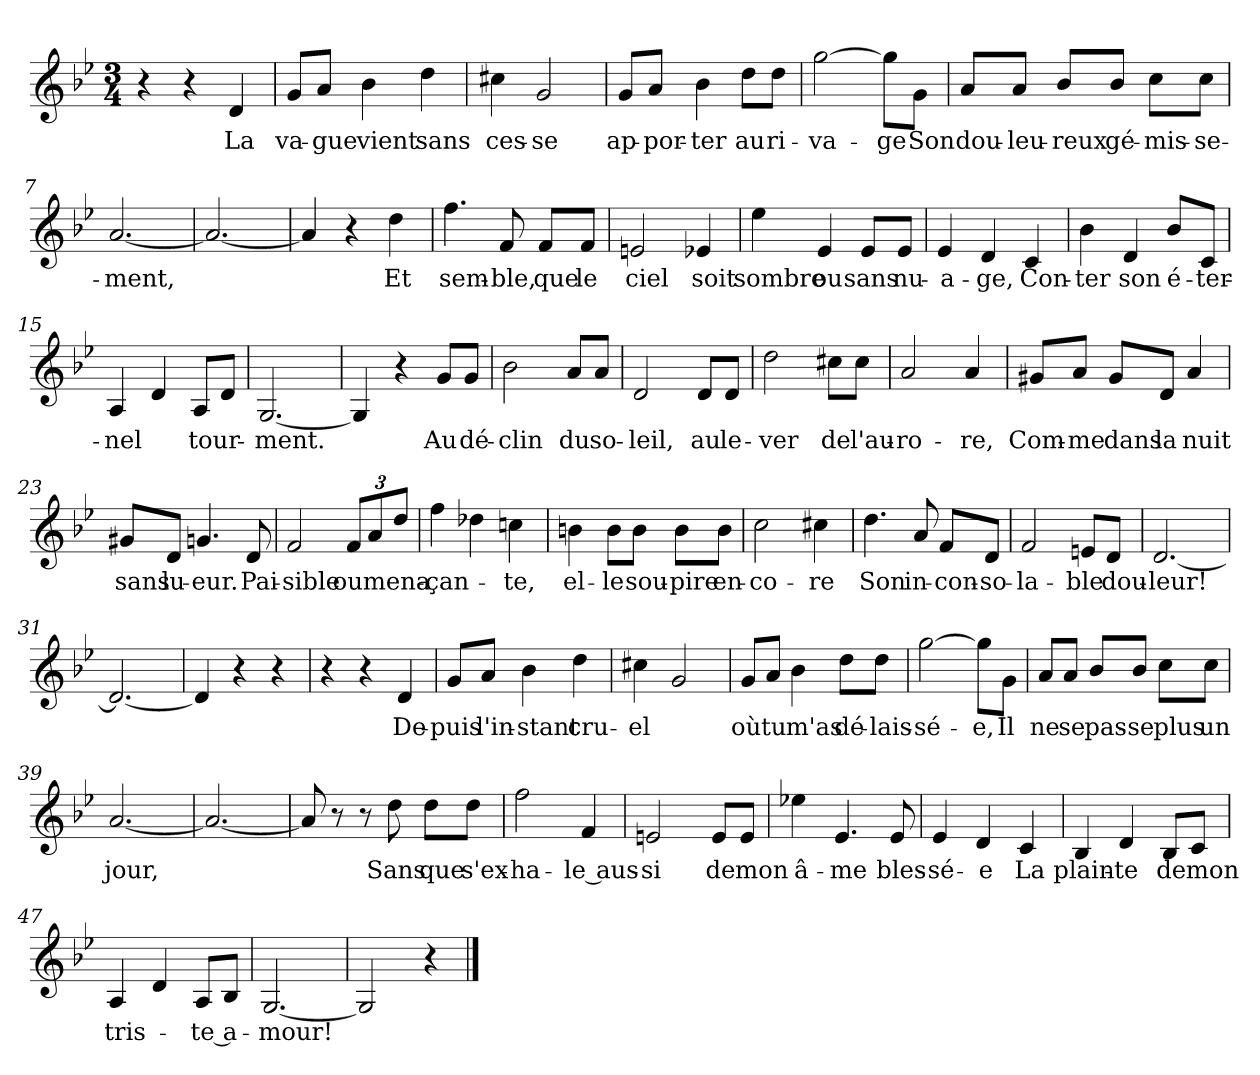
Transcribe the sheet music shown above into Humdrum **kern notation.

**kern	**text
*part1	*part1
*staff1	*staff1
*clefG2	*
*k[b-e-]	*
*M3/4	*
=1	=1
4r	.
4r	.
!	!LO:LY:b
4d/	La
=2	=2
!	!LO:LY:b
8g/L	va-
!	!LO:LY:b
8a/J	-gue
!	!LO:LY:b
4b-\	vient
!	!LO:LY:b
4dd\	sans
=3	=3
!	!LO:LY:b
4cc#X\	ces-
!	!LO:LY:b
2g/	-se
=4	=4
!	!LO:LY:b
8g/L	ap-
!	!LO:LY:b
8a/J	-por-
!	!LO:LY:b
4b-\	-ter
!	!LO:LY:b
8dd\L	au
!	!LO:LY:b
8dd\J	ri-
=5	=5
!	!LO:LY:b
[2gg\	-va-
!	!LO:LY:b
8gg\L]	-ge
!	!LO:LY:b
8g\J	Son
=6	=6
!	!LO:LY:b
8a/L	dou-
!	!LO:LY:b
8a/J	-leu-
!	!LO:LY:b
8b-/L	-reux
!	!LO:LY:b
8b-/J	gé-
!	!LO:LY:b
8cc\L	-mis-
!	!LO:LY:b
8cc\J	-se-
=7	=7
!	!LO:LY:b
[2.a/	-ment,
=8	=8
2.a/_	.
=9	=9
4a/]	.
4r	.
!	!LO:LY:b
4dd\	Et
!!LO:LB:g=z
=10	=10
!	!LO:LY:b
4.ff\	sem-
!	!LO:LY:b
8f/	-ble,
!	!LO:LY:b
8f/L	que
!	!LO:LY:b
8f/J	le
=11	=11
!	!LO:LY:b
2en/	ciel
!	!LO:LY:b
4e-X/	soit
=12	=12
!	!LO:LY:b
4ee-\	sombre
!	!LO:LY:b
4e-/	ou
!	!LO:LY:b
8e-/L	sans
!	!LO:LY:b
8e-/J	nu-
=13	=13
!	!LO:LY:b
4e-/	-a-
!	!LO:LY:b
4d/	-ge,
!	!LO:LY:b
4c/	Con-
=14	=14
!	!LO:LY:b
4b-\	-ter
!	!LO:LY:b
4d/	son
!	!LO:LY:b
8b-/L	é-
!	!LO:LY:b
8c/J	-ter-
=15	=15
!	!LO:LY:b
4A/	-nel
4d/	.
!	!LO:LY:b
8A/L	tour-
8d/J	.
=16	=16
!	!LO:LY:b
[2.G/	-ment.
=17	=17
4G/]	.
4r	.
!	!LO:LY:b
8g/L	Au
!	!LO:LY:b
8g/J	dé-
=18	=18
!	!LO:LY:b
2b-\	-clin
!	!LO:LY:b
8a/L	du
!	!LO:LY:b
8a/J	so-
!!LO:LB:g=z
=19	=19
!	!LO:LY:b
2d/	-leil,
!	!LO:LY:b
8d/L	au
!	!LO:LY:b
8d/J	le-
=20	=20
!	!LO:LY:b
2dd\	-ver
!	!LO:LY:b
8cc#X\L	de
!	!LO:LY:b
8cc#\J	l'au-
=21	=21
!	!LO:LY:b
2a/	-ro-
!	!LO:LY:b
4a/	-re,
=22	=22
!	!LO:LY:b
8g#X/L	Com-
!	!LO:LY:b
8a/J	-me
!	!LO:LY:b
8g#/L	dans
!	!LO:LY:b
8d/J	la
!	!LO:LY:b
4a/	nuit
=23	=23
!	!LO:LY:b
8g#X/L	sans
!	!LO:LY:b
8d/J	lu-
!	!LO:LY:b
4.gn/	-eur.
!	!LO:LY:b
8d/	Pai-
=24	=24
!	!LO:LY:b
2f/	-sible
!	!LO:LY:b
12f/L	ou
!	!LO:LY:b
12a/	mena-
12dd/J	.
=25	=25
!	!LO:LY:b
4ff\	-çan-
4dd-X\	.
!	!LO:LY:b
4ccn\	-te,
=26	=26
!	!LO:LY:b
4bn\	el-
!	!LO:LY:b
8b\L	-le
!	!LO:LY:b
8b\J	sou-
!	!LO:LY:b
8b\L	-pire
!	!LO:LY:b
8b\J	en-
!!LO:LB:g=z
=27	=27
!	!LO:LY:b
2cc\	-co-
!	!LO:LY:b
4cc#X\	-re
=28	=28
!	!LO:LY:b
4.dd\	Son
!	!LO:LY:b
8a/	in-
!	!LO:LY:b
8f/L	-con-
!	!LO:LY:b
8d/J	-so-
=29	=29
!	!LO:LY:b
2f/	-la-
!	!LO:LY:b
8en/L	-ble
!	!LO:LY:b
8d/J	dou-
=30	=30
!	!LO:LY:b
[2.d/	-leur!
=31	=31
2.d/_	.
=32	=32
4d/]	.
4r	.
4r	.
=33	=33
4r	.
4r	.
!	!LO:LY:b
4d/	De-
=34	=34
!	!LO:LY:b
8g/L	-puis
!	!LO:LY:b
8a/J	l'in-
!	!LO:LY:b
4b-\	-stant
!	!LO:LY:b
4dd\	cru-
=35	=35
!	!LO:LY:b
4cc#X\	-el
2g/	.
=36	=36
!	!LO:LY:b
8g/L	où
!	!LO:LY:b
8a/J	tu
!	!LO:LY:b
4b-\	m'as
!	!LO:LY:b
8dd\L	dé-
!	!LO:LY:b
8dd\J	-lais-
!!LO:LB:g=z
=37	=37
!	!LO:LY:b
[2gg\	-sé-
!	!LO:LY:b
8gg\L]	-e,
!	!LO:LY:b
8g\J	Il
=38	=38
!	!LO:LY:b
8a/L	ne
!	!LO:LY:b
8a/J	se
!	!LO:LY:b
8b-/L	pas-
!	!LO:LY:b
8b-/J	-se
!	!LO:LY:b
8cc\L	plus
!	!LO:LY:b
8cc\J	un
=39	=39
!	!LO:LY:b
[2.a/	jour,
=40	=40
2.a/_	.
=41	=41
8a/]	.
8r	.
8r	.
!	!LO:LY:b
8dd\	Sans
!	!LO:LY:b
8dd\L	que
!	!LO:LY:b
8dd\J	s'ex-
=42	=42
!	!LO:LY:b
2ff\	-ha-
!	!LO:LY:b
4f/	-le aus-
=43	=43
!	!LO:LY:b
2en/	-si
!	!LO:LY:b
8e/L	de
!	!LO:LY:b
8e/J	mon
=44	=44
!	!LO:LY:b
4ee-X\	â-
!	!LO:LY:b
4.e-/	-me
!	!LO:LY:b
8e-/	bles-
=45	=45
!	!LO:LY:b
4e-/	-sé-
!	!LO:LY:b
4d/	-e
!	!LO:LY:b
4c/	La
!!LO:LB:g=z
=46	=46
!	!LO:LY:b
4B-/	plain-
!	!LO:LY:b
4d/	-te
!	!LO:LY:b
8B-/L	de
!	!LO:LY:b
8c/J	mon
=47	=47
!	!LO:LY:b
4A/	tris-
4d/	.
!	!LO:LY:b
8A/L	-te a-
8B-/J	.
=48	=48
!	!LO:LY:b
[2.G/	-mour!
=49	=49
2G/]	.
4r	.
==	==
*-	*-
